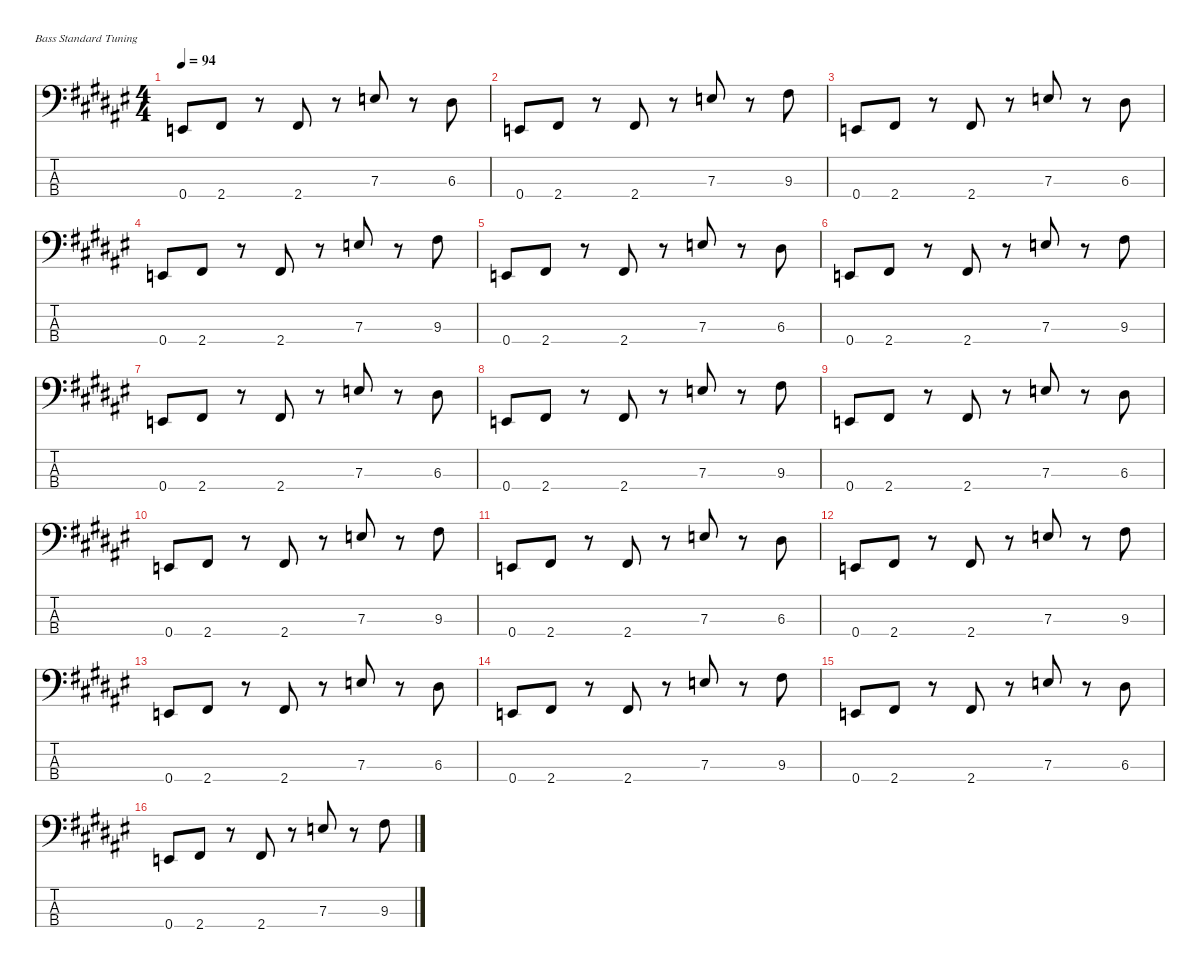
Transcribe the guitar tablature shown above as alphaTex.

\defaultSystemsLayout 4
\hideDynamics
\bracketExtendMode nobrackets
\singleTrackTrackNamePolicy hidden
\multiTrackTrackNamePolicy hidden
\otherSystemsTrackNameOrientation horizontal
\track ("Andy Rourke" "el.bs.") {instrument electricbassfinger}
\staff {score tabs}
\tuning (G2 D2 A1 E1)
\ts (4 4)
\tempo 94
\clef f4
\ks f#
0.4{acc forcenatural}.8{dy f beam Up} 2.4{acc #}.8{beam Up} r.8{beam Up} 2.4{acc #}.8{beam Up} r.8{beam Up} 7.3{acc forcenatural}.8{beam Down} r.8{beam Down} 6.3{acc #}.8{beam Down} |
0.4{acc forcenatural}.8{beam Up} 2.4{acc #}.8{beam Up} r.8{beam Up} 2.4{acc #}.8{beam Up} r.8{beam Up} 7.3{acc forcenatural}.8{beam Down} r.8{beam Down} 9.3{acc #}.8{beam Down} |
0.4{acc forcenatural}.8{beam Up} 2.4{acc #}.8{beam Up} r.8{beam Up} 2.4{acc #}.8{beam Up} r.8{beam Up} 7.3{acc forcenatural}.8{beam Down} r.8{beam Down} 6.3{acc #}.8{beam Down} |
0.4{acc forcenatural}.8{beam Up} 2.4{acc #}.8{beam Up} r.8{beam Up} 2.4{acc #}.8{beam Up} r.8{beam Up} 7.3{acc forcenatural}.8{beam Down} r.8{beam Down} 9.3{acc #}.8{beam Down} |
0.4{acc forcenatural}.8{beam Up} 2.4{acc #}.8{beam Up} r.8{beam Up} 2.4{acc #}.8{beam Up} r.8{beam Up} 7.3{acc forcenatural}.8{beam Down} r.8{beam Down} 6.3{acc #}.8{beam Down} |
0.4{acc forcenatural}.8{beam Up} 2.4{acc #}.8{beam Up} r.8{beam Up} 2.4{acc #}.8{beam Up} r.8{beam Up} 7.3{acc forcenatural}.8{beam Down} r.8{beam Down} 9.3{acc #}.8{beam Down} |
0.4{acc forcenatural}.8{beam Up} 2.4{acc #}.8{beam Up} r.8{beam Up} 2.4{acc #}.8{beam Up} r.8{beam Up} 7.3{acc forcenatural}.8{beam Down} r.8{beam Down} 6.3{acc #}.8{beam Down} |
0.4{acc forcenatural}.8{beam Up} 2.4{acc #}.8{beam Up} r.8{beam Up} 2.4{acc #}.8{beam Up} r.8{beam Up} 7.3{acc forcenatural}.8{beam Down} r.8{beam Down} 9.3{acc #}.8{beam Down} |
0.4{acc forcenatural}.8{beam Up} 2.4{acc #}.8{beam Up} r.8{beam Up} 2.4{acc #}.8{beam Up} r.8{beam Up} 7.3{acc forcenatural}.8{beam Down} r.8{beam Down} 6.3{acc #}.8{beam Down} |
0.4{acc forcenatural}.8{beam Up} 2.4{acc #}.8{beam Up} r.8{beam Up} 2.4{acc #}.8{beam Up} r.8{beam Up} 7.3{acc forcenatural}.8{beam Down} r.8{beam Down} 9.3{acc #}.8{beam Down} |
0.4{acc forcenatural}.8{beam Up} 2.4{acc #}.8{beam Up} r.8{beam Up} 2.4{acc #}.8{beam Up} r.8{beam Up} 7.3{acc forcenatural}.8{beam Down} r.8{beam Down} 6.3{acc #}.8{beam Down} |
0.4{acc forcenatural}.8{beam Up} 2.4{acc #}.8{beam Up} r.8{beam Up} 2.4{acc #}.8{beam Up} r.8{beam Up} 7.3{acc forcenatural}.8{beam Down} r.8{beam Down} 9.3{acc #}.8{beam Down} |
0.4{acc forcenatural}.8{beam Up} 2.4{acc #}.8{beam Up} r.8{beam Up} 2.4{acc #}.8{beam Up} r.8{beam Up} 7.3{acc forcenatural}.8{beam Down} r.8{beam Down} 6.3{acc #}.8{beam Down} |
0.4{acc forcenatural}.8{beam Up} 2.4{acc #}.8{beam Up} r.8{beam Up} 2.4{acc #}.8{beam Up} r.8{beam Up} 7.3{acc forcenatural}.8{beam Down} r.8{beam Down} 9.3{acc #}.8{beam Down} |
0.4{acc forcenatural}.8{beam Up} 2.4{acc #}.8{beam Up} r.8{beam Up} 2.4{acc #}.8{beam Up} r.8{beam Up} 7.3{acc forcenatural}.8{beam Down} r.8{beam Down} 6.3{acc #}.8{beam Down} |
0.4{acc forcenatural}.8{beam Up} 2.4{acc #}.8{beam Up} r.8{beam Up} 2.4{acc #}.8{beam Up} r.8{beam Up} 7.3{acc forcenatural}.8{beam Down} r.8{beam Down} 9.3{acc #}.8{beam Down}
